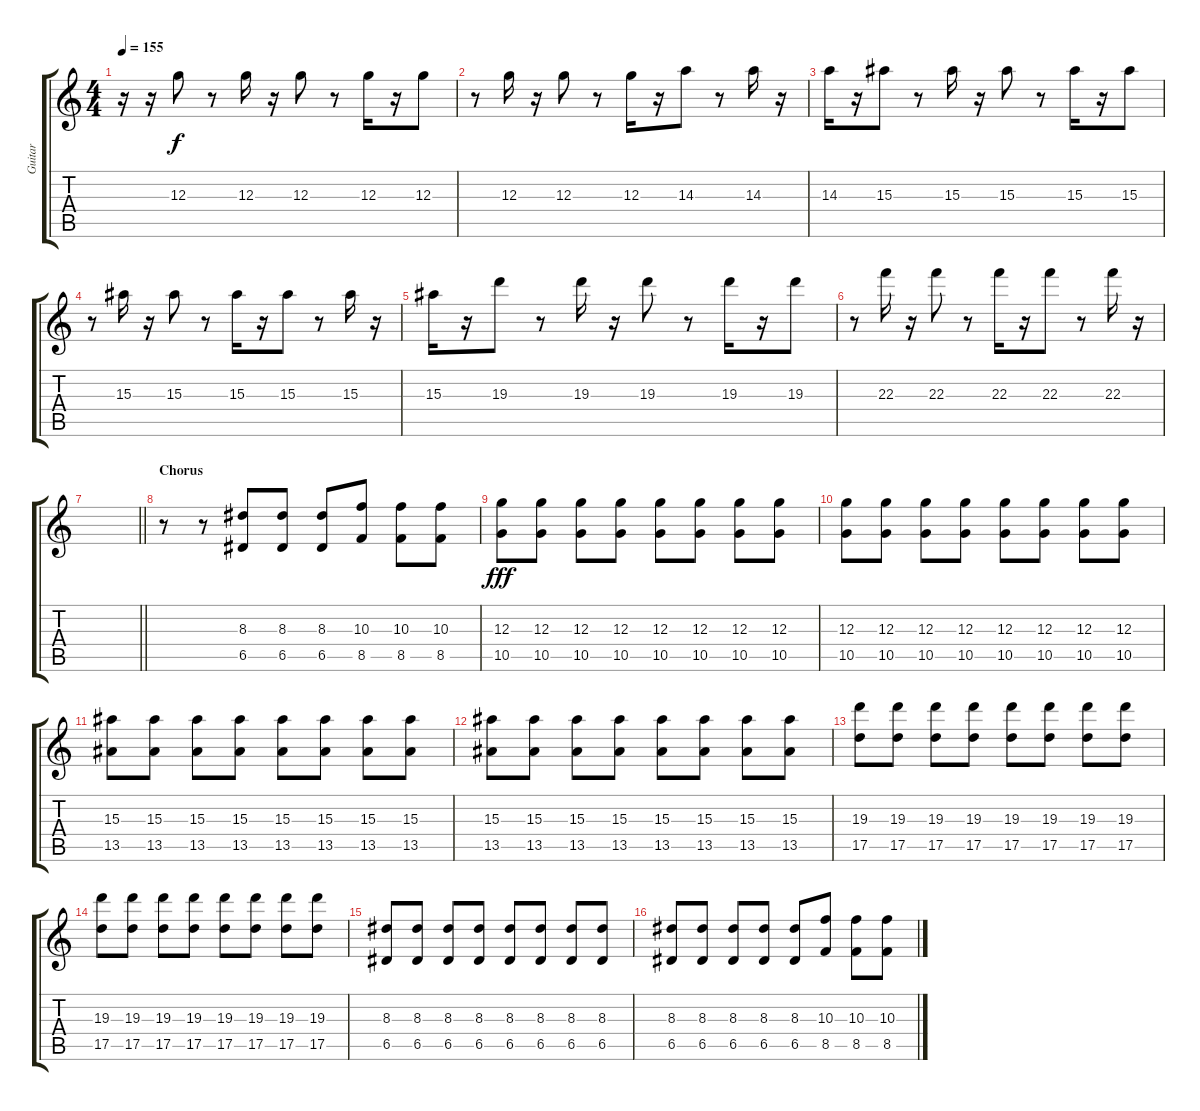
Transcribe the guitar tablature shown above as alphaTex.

\track ("Guitar" "Guitar") {instrument distortionguitar}
\staff {score tabs}
\tuning (E4 B3 G3 D3 A2 E2) {hide}
\ts (4 4)
\tempo 155
\clef g2
\ks c
r.16{dy f} r.16 12.3.8 r.8 12.3.16 r.16 12.3.8 r.8 12.3.16 r.16 12.3.8 |
r.8 12.3.16 r.16 12.3.8 r.8 12.3.16 r.16 14.3.8 r.8 14.3.16 r.16 |
14.3.16 r.16 15.3.8 r.8 15.3.16 r.16 15.3.8 r.8 15.3.16 r.16 15.3.8 |
r.8 15.3.16 r.16 15.3.8 r.8 15.3.16 r.16 15.3.8 r.8 15.3.16 r.16 |
15.3.16 r.16 19.3.8 r.8 19.3.16 r.16 19.3.8 r.8 19.3.16 r.16 19.3.8 |
r.8 22.3.16 r.16 22.3.8 r.8 22.3.16 r.16 22.3.8 r.8 22.3.16 r.16 |
\barLineRight lightlight
|
\section ("" "Chorus")
r.8 r.8 (8.3 6.5).8 (8.3 6.5).8 (8.3 6.5).8 (10.3 8.5).8 (10.3 8.5).8 (10.3 8.5).8 |
(12.3 10.5).8{dy fff} (12.3 10.5).8 (12.3 10.5).8 (12.3 10.5).8 (12.3 10.5).8 (12.3 10.5).8 (12.3 10.5).8 (12.3 10.5).8 |
(12.3 10.5).8 (12.3 10.5).8 (12.3 10.5).8 (12.3 10.5).8 (12.3 10.5).8 (12.3 10.5).8 (12.3 10.5).8 (12.3 10.5).8 |
(15.3 13.5).8 (15.3 13.5).8 (15.3 13.5).8 (15.3 13.5).8 (15.3 13.5).8 (15.3 13.5).8 (15.3 13.5).8 (15.3 13.5).8 |
(15.3 13.5).8 (15.3 13.5).8 (15.3 13.5).8 (15.3 13.5).8 (15.3 13.5).8 (15.3 13.5).8 (15.3 13.5).8 (15.3 13.5).8 |
(19.3 17.5).8 (19.3 17.5).8 (19.3 17.5).8 (19.3 17.5).8 (19.3 17.5).8 (19.3 17.5).8 (19.3 17.5).8 (19.3 17.5).8 |
(19.3 17.5).8 (19.3 17.5).8 (19.3 17.5).8 (19.3 17.5).8 (19.3 17.5).8 (19.3 17.5).8 (19.3 17.5).8 (19.3 17.5).8 |
(8.3 6.5).8 (8.3 6.5).8 (8.3 6.5).8 (8.3 6.5).8 (8.3 6.5).8 (8.3 6.5).8 (8.3 6.5).8 (8.3 6.5).8 |
(8.3 6.5).8 (8.3 6.5).8 (8.3 6.5).8 (8.3 6.5).8 (8.3 6.5).8 (10.3 8.5).8 (10.3 8.5).8 (10.3 8.5).8
